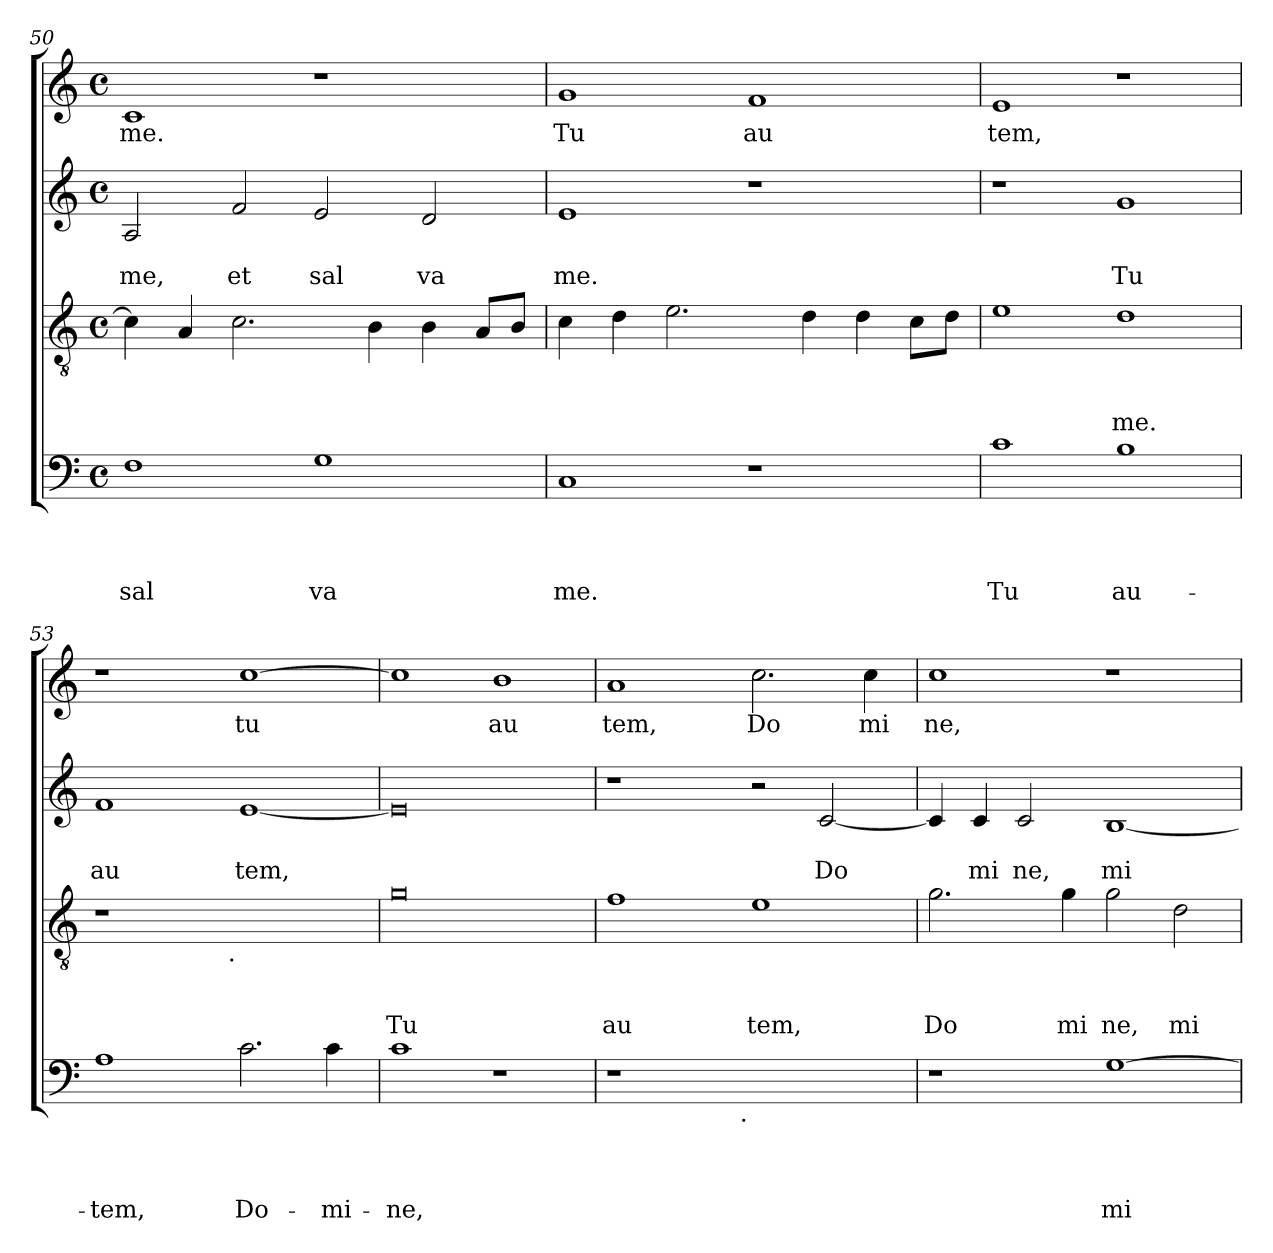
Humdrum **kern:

**kern	**text	**text	**text	**text	**kern	**text	**text	**text	**kern	**text	**text	**kern	**text
*part4	*part4	*part4	*part4	*part4	*part3	*part3	*part3	*part3	*part2	*part2	*part2	*part1	*part1
*staff4	*staff4	*staff4	*staff4	*staff4	*staff3	*staff3	*staff3	*staff3	*staff2	*staff2	*staff2	*staff1	*staff1
*clefF4	*	*	*	*	*clefGv2	*	*	*	*clefG2	*	*	*clefG2	*
*k[]	*	*	*	*	*k[]	*	*	*	*k[]	*	*	*k[]	*
*C:	*	*	*	*	*C:	*	*	*	*C:	*	*	*C:	*
*M4/4	*	*	*	*	*M4/4	*	*	*	*M4/4	*	*	*M4/4	*
*met(c)	*	*	*	*	*met(c)	*	*	*	*met(c)	*	*	*met(c)	*
=50	=50	=50	=50	=50	=50	=50	=50	=50	=50	=50	=50	=50	=50
!	!	!	!	!LO:LY:b	!	!	!	!	!	!	!LO:LY:b	!	!LO:LY:b
1F	.	.	.	sal	4c\]	.	.	.	2A/	.	me,	1c	me.
.	.	.	.	.	4A/	.	.	.	.	.	.	.	.
!	!	!	!	!	!	!	!	!	!	!	!LO:LY:b	!	!
.	.	.	.	.	2.c\	.	.	.	2f/	.	et	.	.
!	!	!	!	!LO:LY:b	!	!	!	!	!	!	!LO:LY:b	!	!
1G	.	.	.	va	.	.	.	.	2e/	.	sal	1r	.
.	.	.	.	.	4B\	.	.	.	.	.	.	.	.
!	!	!	!	!	!	!	!	!	!	!	!LO:LY:b	!	!
.	.	.	.	.	4B\	.	.	.	2d/	.	va	.	.
.	.	.	.	.	8A/L	.	.	.	.	.	.	.	.
.	.	.	.	.	8B/J	.	.	.	.	.	.	.	.
=51	=51	=51	=51	=51	=51	=51	=51	=51	=51	=51	=51	=51	=51
!	!	!	!	!LO:LY:b	!	!	!	!	!	!	!LO:LY:b	!	!LO:LY:b
1C	.	.	.	me.	4c\	.	.	.	1e	.	me.	1g	Tu
.	.	.	.	.	4d\	.	.	.	.	.	.	.	.
.	.	.	.	.	2.e\	.	.	.	.	.	.	.	.
!	!	!	!	!	!	!	!	!	!	!	!	!	!LO:LY:b
1r	.	.	.	.	.	.	.	.	1r	.	.	1f	au
.	.	.	.	.	4d\	.	.	.	.	.	.	.	.
.	.	.	.	.	4d\	.	.	.	.	.	.	.	.
.	.	.	.	.	8c\L	.	.	.	.	.	.	.	.
.	.	.	.	.	8d\J	.	.	.	.	.	.	.	.
!!LO:LB:g=z
=52	=52	=52	=52	=52	=52	=52	=52	=52	=52	=52	=52	=52	=52
!	!	!	!	!LO:LY:b	!	!	!	!	!	!	!	!	!LO:LY:b
1c	.	.	.	Tu	1e	.	.	.	1r	.	.	1e	tem,
!	!	!	!	!LO:LY:b	!	!	!	!LO:LY:b	!	!	!LO:LY:b	!	!
1B	.	.	.	au-	1d	.	.	me.	1g	.	Tu	1r	.
=53	=53	=53	=53	=53	=53	=53	=53	=53	=53	=53	=53	=53	=53
!	!	!	!	!LO:LY:b	!	!	!	!	!	!	!LO:LY:b	!	!
*	*	*	*	*	*^	*	*	*	*	*	*	*	*
1A	.	.	.	-tem,	1r	2ryy	.	.	.	1f	.	au	1r	.
.	.	.	.	.	.	4...ryy	.	.	.	.	.	.	.	.
!	!	!	!	!	!	!LO:TX:b:t=.	!	!	!	!	!	!	!	!
.	.	.	.	.	.	1ryy	.	.	.	.	.	.	.	.
!	!	!	!	!LO:LY:b	!	!	!	!	!	!	!	!LO:LY:b	!	!LO:LY:b
2.c\	.	.	.	Do-	1ryy	.	.	.	.	[<1e	.	tem,	[>1cc	tu
!	!	!	!	!LO:LY:b	!	!	!	!	!	!	!	!	!	!
4c\	.	.	.	-mi-	.	.	.	.	.	.	.	.	.	.
.	.	.	.	.	.	32ryy	.	.	.	.	.	.	.	.
=54	=54	=54	=54	=54	=54	=54	=54	=54	=54	=54	=54	=54	=54	=54
!	!	!	!	!LO:LY:b	!	!	!	!	!LO:LY:b	!	!	!	!	!
*	*	*	*	*	*v	*v	*	*	*	*	*	*	*	*
1c	.	.	.	-ne,	0g	.	.	Tu	0e]	.	.	1cc]	.
!	!	!	!	!	!	!	!	!	!	!	!	!	!LO:LY:b
1r	.	.	.	.	.	.	.	.	.	.	.	1b	au
=55	=55	=55	=55	=55	=55	=55	=55	=55	=55	=55	=55	=55	=55
!	!	!	!	!	!	!	!	!LO:LY:b	!	!	!	!	!LO:LY:b
*^	*	*	*	*	*	*	*	*	*	*	*	*	*
1r	2ryy	.	.	.	.	1f	.	.	au	1r	.	.	1a	tem,
.	4...ryy	.	.	.	.	.	.	.	.	.	.	.	.	.
!	!LO:TX:b:t=.	!	!	!	!	!	!	!	!	!	!	!	!	!
.	1ryy	.	.	.	.	.	.	.	.	.	.	.	.	.
!	!	!	!	!	!	!	!	!	!LO:LY:b	!	!	!	!	!LO:LY:b
1ryy	.	.	.	.	.	1e	.	.	tem,	2r	.	.	2.cc\	Do
!	!	!	!	!	!	!	!	!	!	!	!	!LO:LY:b	!	!
.	.	.	.	.	.	.	.	.	.	[<2c/	.	Do	.	.
!	!	!	!	!	!	!	!	!	!	!	!	!	!	!LO:LY:b
.	.	.	.	.	.	.	.	.	.	.	.	.	4cc\	mi
.	32ryy	.	.	.	.	.	.	.	.	.	.	.	.	.
=56	=56	=56	=56	=56	=56	=56	=56	=56	=56	=56	=56	=56	=56	=56
!	!	!	!	!	!	!	!	!	!LO:LY:b	!	!	!	!	!LO:LY:b
*v	*v	*	*	*	*	*	*	*	*	*	*	*	*	*
1r	.	.	.	.	2.g\	.	.	Do	4c/]	.	.	1cc	ne,
!	!	!	!	!	!	!	!	!	!	!	!LO:LY:b	!	!
.	.	.	.	.	.	.	.	.	4c/	.	mi	.	.
!	!	!	!	!	!	!	!	!	!	!	!LO:LY:b	!	!
.	.	.	.	.	.	.	.	.	2c/	.	ne,	.	.
!	!	!	!	!	!	!	!	!LO:LY:b	!	!	!	!	!
.	.	.	.	.	4g\	.	.	mi	.	.	.	.	.
!	!	!	!	!LO:LY:b	!	!	!	!LO:LY:b	!	!	!LO:LY:b	!	!
[>1G	.	.	.	mi-	2g\	.	.	ne,	[<1B	.	mi	1r	.
!	!	!	!	!	!	!	!	!LO:LY:b	!	!	!	!	!
.	.	.	.	.	2d\	.	.	mi	.	.	.	.	.
=	=	=	=	=	=	=	=	=	=	=	=	=	=
*-	*-	*-	*-	*-	*-	*-	*-	*-	*-	*-	*-	*-	*-
